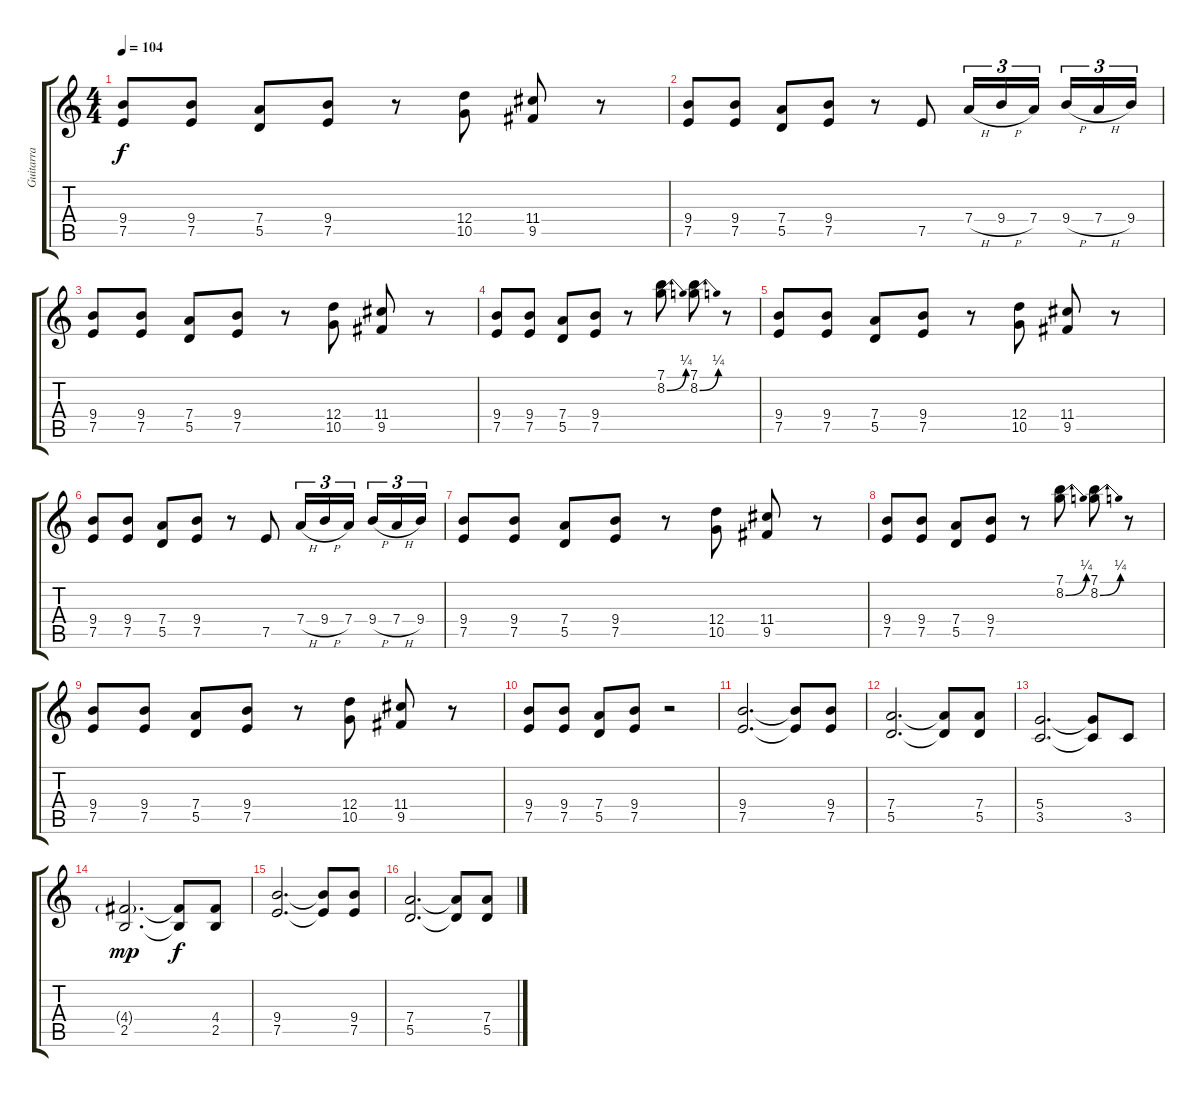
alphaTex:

\track ("Guitarra" "Guitarra") {instrument overdrivenguitar}
\staff {score tabs}
\tuning (E4 B3 G3 D3 A2 E2) {hide}
\ts (4 4)
\tempo 104
\clef g2
\ks c
(9.4 7.5).8{dy f} (9.4 7.5).8 (7.4 5.5).8 (9.4 7.5).8 r.8 (12.4 10.5).8 (11.4 9.5).8 r.8 |
(9.4 7.5).8 (9.4 7.5).8 (7.4 5.5).8 (9.4 7.5).8 r.8 7.5.8 7.4{h}.16{tu (3 2)} 9.4{h}.16{tu (3 2)} 7.4.16{tu (3 2) beam splitsecondary} 9.4{h}.16{tu (3 2)} 7.4{h}.16{tu (3 2)} 9.4.16{tu (3 2)} |
(9.4 7.5).8 (9.4 7.5).8 (7.4 5.5).8 (9.4 7.5).8 r.8 (12.4 10.5).8 (11.4 9.5).8 r.8 |
(9.4 7.5).8 (9.4 7.5).8 (7.4 5.5).8 (9.4 7.5).8 r.8 (7.1 8.2{be (bend 0 0 60 1)}).8 (7.1 8.2{be (bend 0 0 60 1)}).8 r.8 |
(9.4 7.5).8 (9.4 7.5).8 (7.4 5.5).8 (9.4 7.5).8 r.8 (12.4 10.5).8 (11.4 9.5).8 r.8 |
(9.4 7.5).8 (9.4 7.5).8 (7.4 5.5).8 (9.4 7.5).8 r.8 7.5.8 7.4{h}.16{tu (3 2)} 9.4{h}.16{tu (3 2)} 7.4.16{tu (3 2) beam splitsecondary} 9.4{h}.16{tu (3 2)} 7.4{h}.16{tu (3 2)} 9.4.16{tu (3 2)} |
(9.4 7.5).8 (9.4 7.5).8 (7.4 5.5).8 (9.4 7.5).8 r.8 (12.4 10.5).8 (11.4 9.5).8 r.8 |
(9.4 7.5).8 (9.4 7.5).8 (7.4 5.5).8 (9.4 7.5).8 r.8 (7.1 8.2{be (bend 0 0 60 1)}).8 (7.1 8.2{be (bend 0 0 60 1)}).8 r.8 |
(9.4 7.5).8 (9.4 7.5).8 (7.4 5.5).8 (9.4 7.5).8 r.8 (12.4 10.5).8 (11.4 9.5).8 r.8 |
(9.4 7.5).8 (9.4 7.5).8 (7.4 5.5).8 (9.4 7.5).8 r.2 |
(9.4 7.5).2{d} (9.4{t} 7.5{t}).8 (9.4 7.5).8 |
(7.4 5.5).2{d} (7.4{t} 5.5{t}).8 (7.4 5.5).8 |
(5.4 3.5).2{d} (5.4{t} 3.5{t}).8 3.5.8 |
(4.4{g} 2.5).2{d dy mp} (4.4{t} 2.5{t}).8{dy f} (4.4 2.5).8 |
(9.4 7.5).2{d} (9.4{t} 7.5{t}).8 (9.4 7.5).8 |
(7.4 5.5).2{d} (7.4{t} 5.5{t}).8 (7.4 5.5).8
